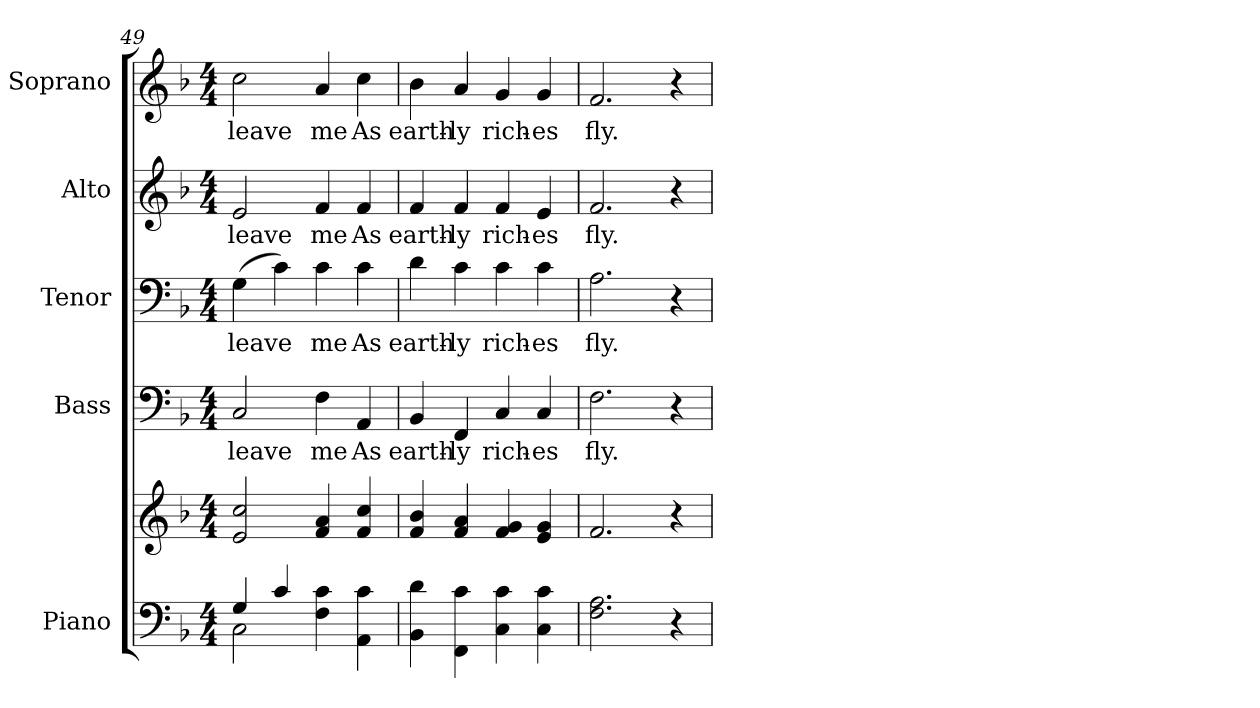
**kern	**kern	**kern	**text	**kern	**text	**kern	**text	**kern	**text
*part5	*part5	*part4	*part4	*part3	*part3	*part2	*part2	*part1	*part1
*staff6	*staff5	*staff4	*staff4	*staff3	*staff3	*staff2	*staff2	*staff1	*staff1
*I"Piano	*	*I"Bass	*	*I"Tenor	*	*I"Alto	*	*I"Soprano	*
*I'Pno.	*	*I'B.	*	*I'T.	*	*I'A.	*	*I'S.	*
*clefF4	*clefG2	*clefF4	*	*clefF4	*	*clefG2	*	*clefG2	*
*k[b-]	*k[b-]	*k[b-]	*	*k[b-]	*	*k[b-]	*	*k[b-]	*
*F:	*F:	*F:	*	*F:	*	*F:	*	*F:	*
*M4/4	*M4/4	*M4/4	*	*M4/4	*	*M4/4	*	*M4/4	*
=49	=49	=49	=49	=49	=49	=49	=49	=49	=49
*^	*	*	*	*	*	*	*	*	*
!	!	!	!	!LO:LY:b:color=#000000	!	!	!	!	!	!
!	!	!	!	!	!	!LO:LY:b:color=#000000	!	!	!	!
!	!	!	!	!	!	!	!	!LO:LY:b:color=#000000	!	!
!	!	!	!	!	!	!	!	!	!	!LO:LY:b:color=#000000
4Gi/	2Ci\	2ei/ 2cci	2Ci/	leave	(4Gi\	leave	2ei/	leave	2cci\	leave
4ci/	.	.	.	.	4ci\)	.	.	.	.	.
!	!	!	!	!LO:LY:b:color=#000000	!	!	!	!	!	!
!	!	!	!	!	!	!LO:LY:b:color=#000000	!	!	!	!
!	!	!	!	!	!	!	!	!LO:LY:b:color=#000000	!	!
!	!	!	!	!	!	!	!	!	!	!LO:LY:b:color=#000000
4Fi\ 4ci	2ryy	4fi/ 4ai	4Fi\	me	4ci\	me	4fi/	me	4ai/	me
!	!	!	!	!LO:LY:b:color=#000000	!	!	!	!	!	!
!	!	!	!	!	!	!LO:LY:b:color=#000000	!	!	!	!
!	!	!	!	!	!	!	!	!LO:LY:b:color=#000000	!	!
!	!	!	!	!	!	!	!	!	!	!LO:LY:b:color=#000000
4AAi\ 4ci	.	4fi/ 4cci	4AAi/	As	4ci\	As	4fi/	As	4cci\	As
*v	*v	*	*	*	*	*	*	*	*	*
!!LO:PB:g=z
=50	=50	=50	=50	=50	=50	=50	=50	=50	=50
*	*^	*	*	*	*	*	*	*	*
!	!	!	!	!LO:LY:b:color=#000000	!	!	!	!	!	!
!	!	!	!	!	!	!LO:LY:b:color=#000000	!	!	!	!
!	!	!	!	!	!	!	!	!LO:LY:b:color=#000000	!	!
!	!	!	!	!	!	!	!	!	!	!LO:LY:b:color=#000000
4BB-i\ 4di	4fi/ 4b-i	2ryy	4BB-i/	earth-	4di\	earth-	4fi/	earth-	4b-i\	earth-
!	!	!	!	!LO:LY:b:color=#000000	!	!	!	!	!	!
!	!	!	!	!	!	!LO:LY:b:color=#000000	!	!	!	!
!	!	!	!	!	!	!	!	!LO:LY:b:color=#000000	!	!
!	!	!	!	!	!	!	!	!	!	!LO:LY:b:color=#000000
4FFi\ 4ci	4fi/ 4ai	.	4FFi/	-ly	4ci\	-ly	4fi/	-ly	4ai/	-ly
!	!	!	!	!LO:LY:b:color=#000000	!	!	!	!	!	!
!	!	!	!	!	!	!LO:LY:b:color=#000000	!	!	!	!
!	!	!	!	!	!	!	!	!LO:LY:b:color=#000000	!	!
!	!	!	!	!	!	!	!	!	!	!LO:LY:b:color=#000000
4Ci\ 4ci	4fi/ 4gi	2ryy	4Ci/	rich-	4ci\	rich-	4fi/	rich-	4gi/	rich-
!	!	!	!	!LO:LY:b:color=#000000	!	!	!	!	!	!
!	!	!	!	!	!	!LO:LY:b:color=#000000	!	!	!	!
!	!	!	!	!	!	!	!	!LO:LY:b:color=#000000	!	!
!	!	!	!	!	!	!	!	!	!	!LO:LY:b:color=#000000
4Ci\ 4ci	4ei/ 4gi	.	4Ci/	-es	4ci\	-es	4ei/	-es	4gi/	-es
*	*v	*v	*	*	*	*	*	*	*	*
=51	=51	=51	=51	=51	=51	=51	=51	=51	=51
!	!	!	!LO:LY:b:color=#000000	!	!	!	!	!	!
!	!	!	!	!	!LO:LY:b:color=#000000	!	!	!	!
!	!	!	!	!	!	!	!LO:LY:b:color=#000000	!	!
!	!	!	!	!	!	!	!	!	!LO:LY:b:color=#000000
2.Fi\ 2.Ai	2.fi/	2.Fi\	fly.	2.Ai\	fly.	2.fi/	fly.	2.fi/	fly.
4r	4r	4r	.	4r	.	4r	.	4r	.
=	=	=	=	=	=	=	=	=	=
*-	*-	*-	*-	*-	*-	*-	*-	*-	*-
